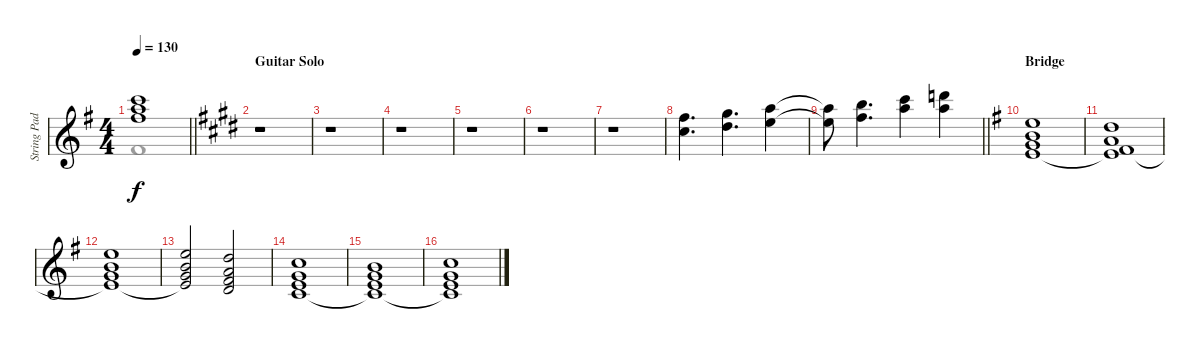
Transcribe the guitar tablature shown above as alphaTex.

\track ("String Pad" "String Pad") {instrument stringensemble1}
\staff {score}
\tuning (E5 B4 G4 D4 A3 E3) {hide}
\voice
\ts (4 4)
\tempo 130
\clef g2
\barLineRight lightlight
\ks eminor
(2.1 10.2 17.3).1{dy f} |
\section ("" "Guitar Solo")
\ks c#minor
r.1 |
r.1 |
r.1 |
r.1 |
r.1 |
r.1 |
(2.1 2.2).4{d} (4.1 4.2).4{d} (0.1 10.2).4 |
\barLineRight lightlight
(0.1{t} 10.2{t}).8 (2.1 12.2).4{d} (5.1 14.2).4 (5.1 15.2).4 |
\section ("" "Bridge")
\ks eminor
(0.1 0.2 0.3 2.4).1 |
(3.2 2.3 2.4{t} 9.5).1 |
(0.1 0.2 0.3 2.4{t}).1 |
(0.1 0.2 0.3 2.4{t}).2 (3.2 2.3 0.4 9.5).2 |
(1.2 0.3 2.4 3.5).1 |
(0.2 0.3 2.4 3.5{t}).1 |
(1.2 0.3 2.4 3.5{t}).1
\voice
\clef g2
\ottava regular
\simile none
\barLineRight lightlight
\ks eminor
4.4.1{dy f} |
\ks c#minor
|
|
|
|
|
|
|
\barLineRight lightlight
|
\ks eminor
|
|
|
|
|
|
